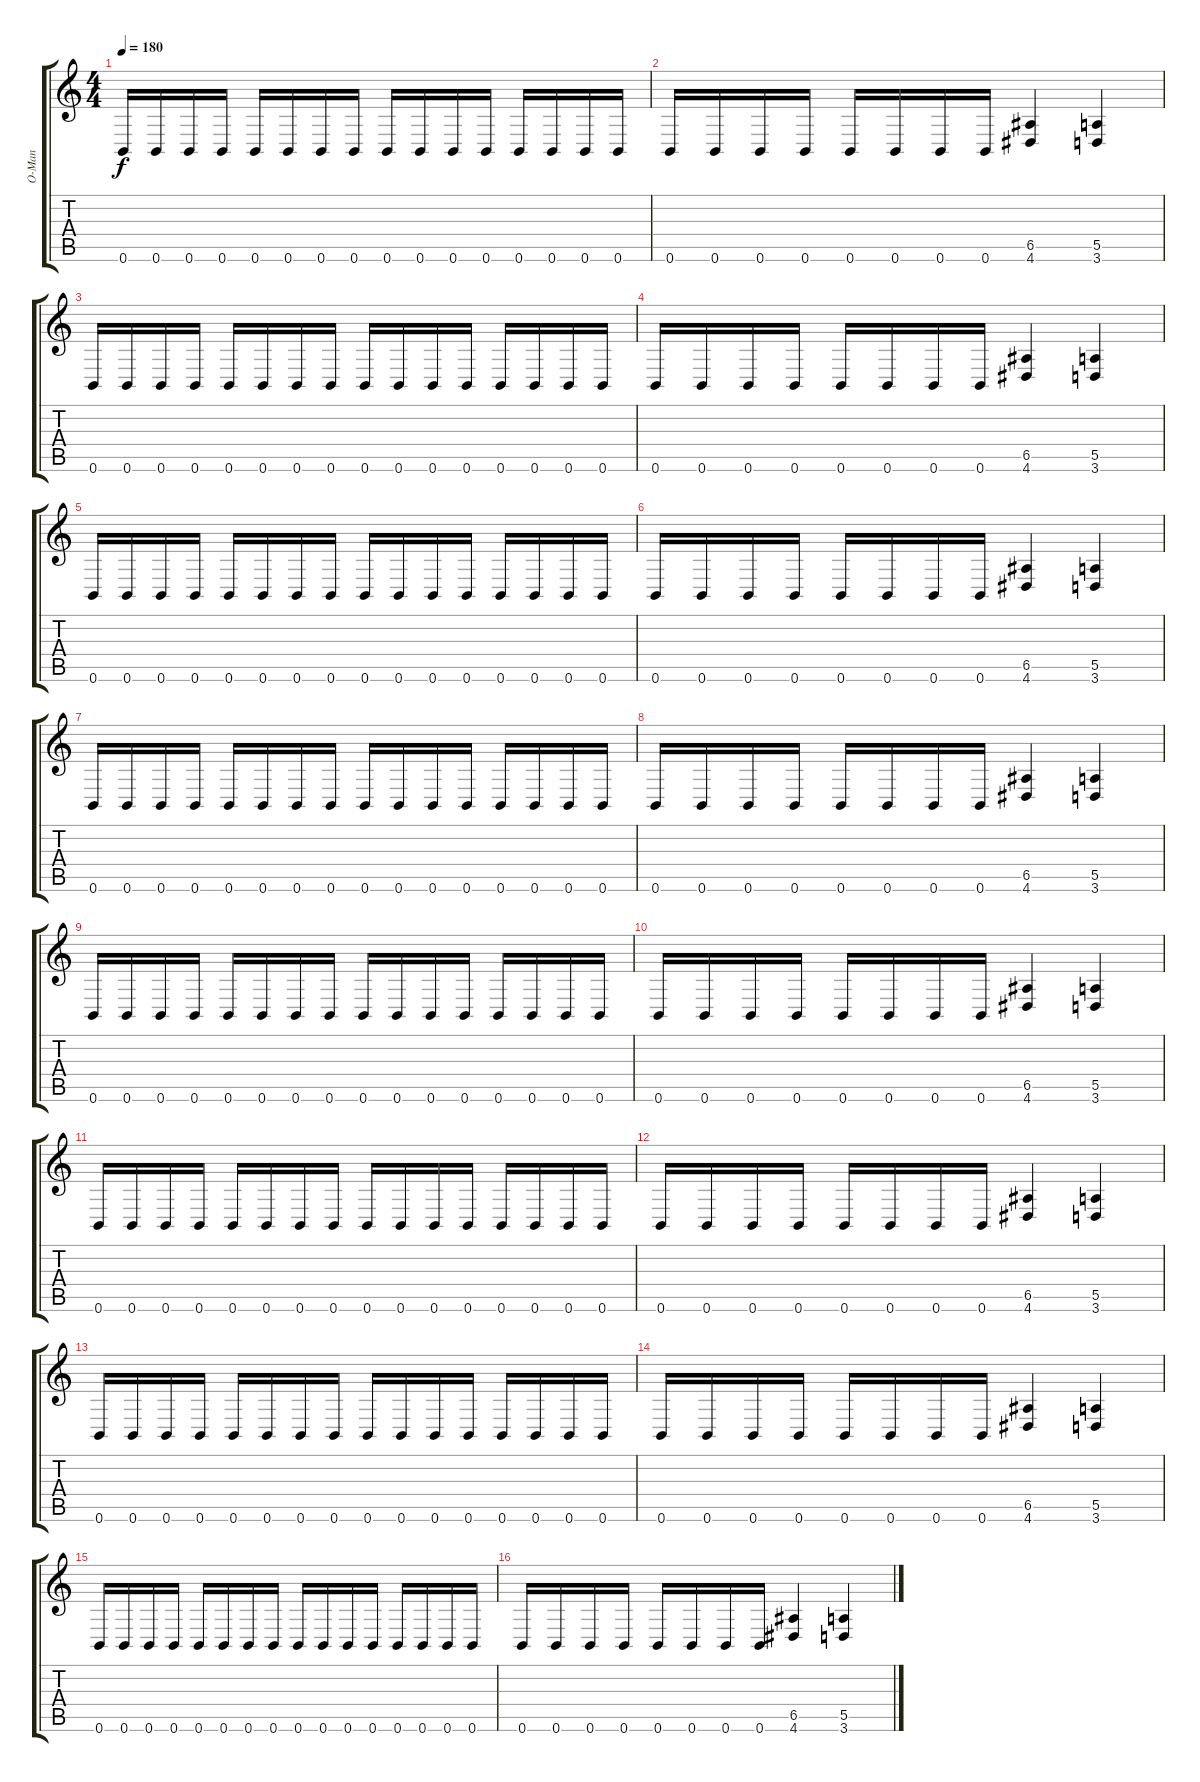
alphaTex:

\track ("O-Man" "O-Man") {instrument distortionguitar}
\staff {score tabs}
\tuning (B3 Gb3 D3 A2 E2 B1) {hide}
\ts (4 4)
\tempo 180
\clef g2
\ks c
0.6.16{dy f} 0.6.16 0.6.16 0.6.16 0.6.16 0.6.16 0.6.16 0.6.16 0.6.16 0.6.16 0.6.16 0.6.16 0.6.16 0.6.16 0.6.16 0.6.16 |
0.6.16 0.6.16 0.6.16 0.6.16 0.6.16 0.6.16 0.6.16 0.6.16 (6.5 4.6).4 (5.5 3.6).4 |
0.6.16 0.6.16 0.6.16 0.6.16 0.6.16 0.6.16 0.6.16 0.6.16 0.6.16 0.6.16 0.6.16 0.6.16 0.6.16 0.6.16 0.6.16 0.6.16 |
0.6.16 0.6.16 0.6.16 0.6.16 0.6.16 0.6.16 0.6.16 0.6.16 (6.5 4.6).4 (5.5 3.6).4 |
0.6.16 0.6.16 0.6.16 0.6.16 0.6.16 0.6.16 0.6.16 0.6.16 0.6.16 0.6.16 0.6.16 0.6.16 0.6.16 0.6.16 0.6.16 0.6.16 |
0.6.16 0.6.16 0.6.16 0.6.16 0.6.16 0.6.16 0.6.16 0.6.16 (6.5 4.6).4 (5.5 3.6).4 |
0.6.16 0.6.16 0.6.16 0.6.16 0.6.16 0.6.16 0.6.16 0.6.16 0.6.16 0.6.16 0.6.16 0.6.16 0.6.16 0.6.16 0.6.16 0.6.16 |
0.6.16 0.6.16 0.6.16 0.6.16 0.6.16 0.6.16 0.6.16 0.6.16 (6.5 4.6).4 (5.5 3.6).4 |
0.6.16 0.6.16 0.6.16 0.6.16 0.6.16 0.6.16 0.6.16 0.6.16 0.6.16 0.6.16 0.6.16 0.6.16 0.6.16 0.6.16 0.6.16 0.6.16 |
0.6.16 0.6.16 0.6.16 0.6.16 0.6.16 0.6.16 0.6.16 0.6.16 (6.5 4.6).4 (5.5 3.6).4 |
0.6.16 0.6.16 0.6.16 0.6.16 0.6.16 0.6.16 0.6.16 0.6.16 0.6.16 0.6.16 0.6.16 0.6.16 0.6.16 0.6.16 0.6.16 0.6.16 |
0.6.16 0.6.16 0.6.16 0.6.16 0.6.16 0.6.16 0.6.16 0.6.16 (6.5 4.6).4 (5.5 3.6).4 |
0.6.16 0.6.16 0.6.16 0.6.16 0.6.16 0.6.16 0.6.16 0.6.16 0.6.16 0.6.16 0.6.16 0.6.16 0.6.16 0.6.16 0.6.16 0.6.16 |
0.6.16 0.6.16 0.6.16 0.6.16 0.6.16 0.6.16 0.6.16 0.6.16 (6.5 4.6).4 (5.5 3.6).4 |
0.6.16 0.6.16 0.6.16 0.6.16 0.6.16 0.6.16 0.6.16 0.6.16 0.6.16 0.6.16 0.6.16 0.6.16 0.6.16 0.6.16 0.6.16 0.6.16 |
0.6.16 0.6.16 0.6.16 0.6.16 0.6.16 0.6.16 0.6.16 0.6.16 (6.5 4.6).4 (5.5 3.6).4
